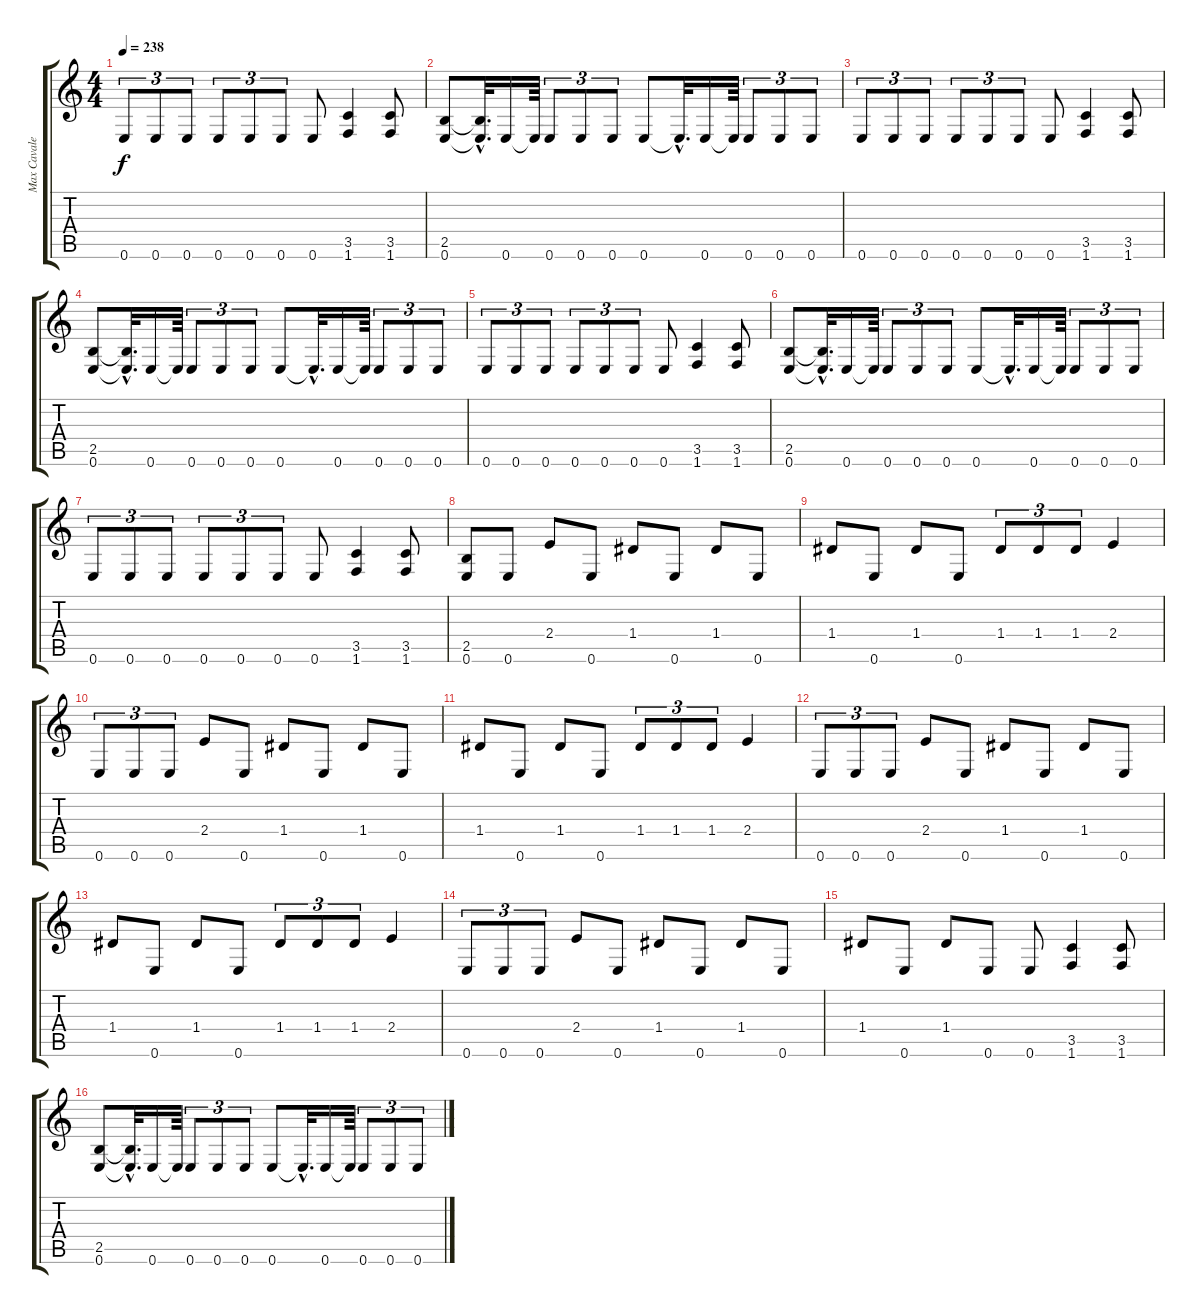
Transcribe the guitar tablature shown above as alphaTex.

\track ("Max Cavalera" "Max Cavale") {instrument distortionguitar}
\staff {score tabs}
\tuning (E4 B3 G3 D3 A2 E2) {hide}
\ts (4 4)
\tempo 238
\clef g2
\ks c
0.6.8{tu (3 2) dy f} 0.6.8{tu (3 2)} 0.6.8{tu (3 2)} 0.6.8{tu (3 2)} 0.6.8{tu (3 2)} 0.6.8{tu (3 2)} 0.6.8 (3.5 1.6).4 (3.5 1.6).8 |
(2.5 0.6).8 (2.5{hac t} 0.6{hac t}).32{d} 0.6.16 0.6{t}.64 0.6.8{tu (3 2)} 0.6.8{tu (3 2)} 0.6.8{tu (3 2)} 0.6.8 0.6{hac t}.32{d} 0.6.16 0.6{t}.64 0.6.8{tu (3 2)} 0.6.8{tu (3 2)} 0.6.8{tu (3 2)} |
0.6.8{tu (3 2)} 0.6.8{tu (3 2)} 0.6.8{tu (3 2)} 0.6.8{tu (3 2)} 0.6.8{tu (3 2)} 0.6.8{tu (3 2)} 0.6.8 (3.5 1.6).4 (3.5 1.6).8 |
(2.5 0.6).8 (2.5{hac t} 0.6{hac t}).32{d} 0.6.16 0.6{t}.64 0.6.8{tu (3 2)} 0.6.8{tu (3 2)} 0.6.8{tu (3 2)} 0.6.8 0.6{hac t}.32{d} 0.6.16 0.6{t}.64 0.6.8{tu (3 2)} 0.6.8{tu (3 2)} 0.6.8{tu (3 2)} |
0.6.8{tu (3 2)} 0.6.8{tu (3 2)} 0.6.8{tu (3 2)} 0.6.8{tu (3 2)} 0.6.8{tu (3 2)} 0.6.8{tu (3 2)} 0.6.8 (3.5 1.6).4 (3.5 1.6).8 |
(2.5 0.6).8 (2.5{hac t} 0.6{hac t}).32{d} 0.6.16 0.6{t}.64 0.6.8{tu (3 2)} 0.6.8{tu (3 2)} 0.6.8{tu (3 2)} 0.6.8 0.6{hac t}.32{d} 0.6.16 0.6{t}.64 0.6.8{tu (3 2)} 0.6.8{tu (3 2)} 0.6.8{tu (3 2)} |
0.6.8{tu (3 2)} 0.6.8{tu (3 2)} 0.6.8{tu (3 2)} 0.6.8{tu (3 2)} 0.6.8{tu (3 2)} 0.6.8{tu (3 2)} 0.6.8 (3.5 1.6).4 (3.5 1.6).8 |
(2.5 0.6).8 0.6.8 2.4.8 0.6.8 1.4.8 0.6.8 1.4.8 0.6.8 |
1.4.8 0.6.8 1.4.8 0.6.8 1.4.8{tu (3 2)} 1.4.8{tu (3 2)} 1.4.8{tu (3 2)} 2.4.4 |
0.6.8{tu (3 2)} 0.6.8{tu (3 2)} 0.6.8{tu (3 2)} 2.4.8 0.6.8 1.4.8 0.6.8 1.4.8 0.6.8 |
1.4.8 0.6.8 1.4.8 0.6.8 1.4.8{tu (3 2)} 1.4.8{tu (3 2)} 1.4.8{tu (3 2)} 2.4.4 |
0.6.8{tu (3 2)} 0.6.8{tu (3 2)} 0.6.8{tu (3 2)} 2.4.8 0.6.8 1.4.8 0.6.8 1.4.8 0.6.8 |
1.4.8 0.6.8 1.4.8 0.6.8 1.4.8{tu (3 2)} 1.4.8{tu (3 2)} 1.4.8{tu (3 2)} 2.4.4 |
0.6.8{tu (3 2)} 0.6.8{tu (3 2)} 0.6.8{tu (3 2)} 2.4.8 0.6.8 1.4.8 0.6.8 1.4.8 0.6.8 |
1.4.8 0.6.8 1.4.8 0.6.8 0.6.8 (3.5 1.6).4 (3.5 1.6).8 |
(2.5 0.6).8 (2.5{hac t} 0.6{hac t}).32{d} 0.6.16 0.6{t}.64 0.6.8{tu (3 2)} 0.6.8{tu (3 2)} 0.6.8{tu (3 2)} 0.6.8 0.6{hac t}.32{d} 0.6.16 0.6{t}.64 0.6.8{tu (3 2)} 0.6.8{tu (3 2)} 0.6.8{tu (3 2)}
